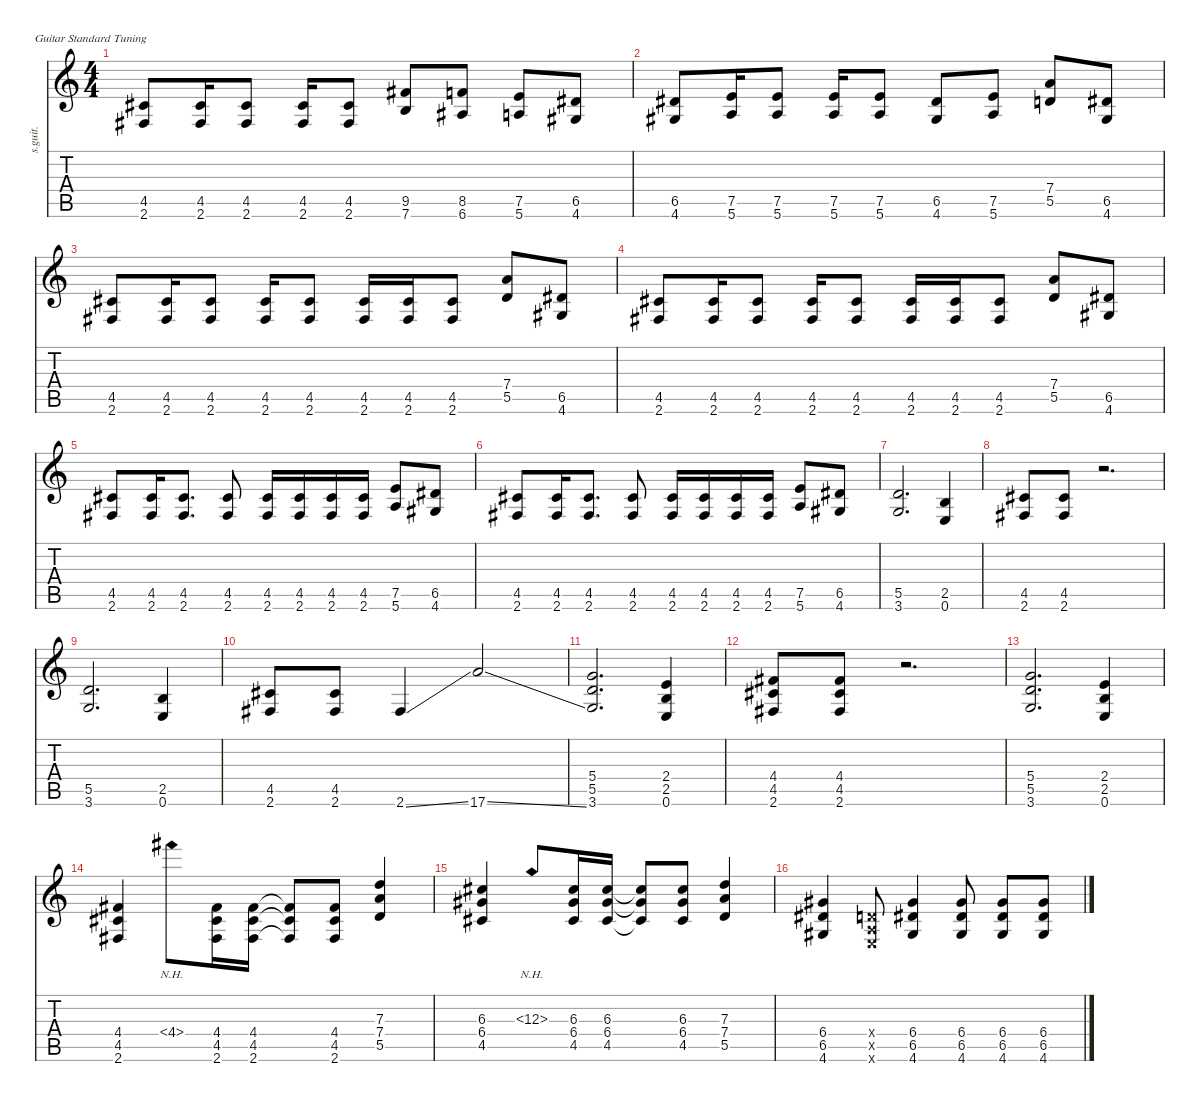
\defaultSystemsLayout 4
\hideDynamics
\bracketExtendMode nobrackets
\track ("" "s.guit.") {instrument distortionguitar}
\staff {score tabs}
\tuning (E4 B3 G3 D3 A2 E2)
\ts (4 4)
\tempo (150 hide)
\clef g2
\ks c
(4.5{acc #} 2.6{acc #}).8{dy mf} (4.5{acc #} 2.6{acc #}).16 (4.5{acc #} 2.6{acc #}).8 (4.5{acc #} 2.6{acc #}).16 (4.5{acc #} 2.6{acc #}).8 (9.5{acc #} 7.6).8 (8.5 6.6{acc #}).8 (7.5 5.6).8 (6.5{acc #} 4.6{acc #}).8 |
(6.5{acc #} 4.6{acc #}).8 (7.5 5.6).16 (7.5 5.6).8 (7.5 5.6).16 (7.5 5.6).8 (6.5{acc #} 4.6{acc #}).8 (7.5 5.6).8 (7.4 5.5).8 (6.5{acc #} 4.6{acc #}).8 |
(4.5{acc #} 2.6{acc #}).8 (4.5{acc #} 2.6{acc #}).16 (4.5{acc #} 2.6{acc #}).8 (4.5{acc #} 2.6{acc #}).16 (4.5{acc #} 2.6{acc #}).8 (4.5{acc #} 2.6{acc #}).16 (4.5{acc #} 2.6{acc #}).16 (4.5{acc #} 2.6{acc #}).8 (7.4 5.5).8 (6.5{acc #} 4.6{acc #}).8 |
(4.5{acc #} 2.6{acc #}).8 (4.5{acc #} 2.6{acc #}).16 (4.5{acc #} 2.6{acc #}).8 (4.5{acc #} 2.6{acc #}).16 (4.5{acc #} 2.6{acc #}).8 (4.5{acc #} 2.6{acc #}).16 (4.5{acc #} 2.6{acc #}).16 (4.5{acc #} 2.6{acc #}).8 (7.4 5.5).8 (6.5{acc #} 4.6{acc #}).8 |
(4.5{acc #} 2.6{acc #}).8 (4.5{acc #} 2.6{acc #}).16 (4.5{acc #} 2.6{acc #}).8{d} (4.5{acc #} 2.6{acc #}).8 (4.5{acc #} 2.6{acc #}).16 (4.5{acc #} 2.6{acc #}).16 (4.5{acc #} 2.6{acc #}).16 (4.5{acc #} 2.6{acc #}).16 (7.5 5.6).8 (6.5{acc #} 4.6{acc #}).8 |
(4.5{acc #} 2.6{acc #}).8 (4.5{acc #} 2.6{acc #}).16 (4.5{acc #} 2.6{acc #}).8{d} (4.5{acc #} 2.6{acc #}).8 (4.5{acc #} 2.6{acc #}).16 (4.5{acc #} 2.6{acc #}).16 (4.5{acc #} 2.6{acc #}).16 (4.5{acc #} 2.6{acc #}).16 (7.5 5.6).8 (6.5{acc #} 4.6{acc #}).8 |
(5.5 3.6).2{d} (2.5 0.6).4 |
(4.5{acc #} 2.6{acc #}).8 (4.5{acc #} 2.6{acc #}).8 r.2{d} |
(5.5 3.6).2{d} (2.5 0.6).4 |
(4.5{acc #} 2.6{acc #}).8 (4.5{acc #} 2.6{acc #}).8 2.6{ss acc #}.4 17.6{ss}.2 |
(5.4 5.5 3.6).2{d} (2.4 2.5 0.6).4 |
(4.4{acc #} 4.5{acc #} 2.6{acc #}).8 (4.4{acc #} 4.5{acc #} 2.6{acc #}).8 r.2{d} |
(5.4 5.5 3.6).2{d} (2.4 2.5 0.6).4 |
\tempo (110 hide)
(4.4{acc #} 4.5{acc #} 2.6{acc #}).4 4.4{nh acc #}.8 (4.4{acc #} 4.5{acc #} 2.6{acc #}).16 (4.4{acc #} 4.5{acc #} 2.6{acc #}).16 (4.4{t acc #} 4.5{t acc #} 2.6{t acc #}).8 (4.4{acc #} 4.5{acc #} 2.6{acc #}).8 (7.3 7.4 5.5).4 |
(6.3{acc #} 6.4{acc #} 4.5{acc #}).4 6.3{nh acc #}.8 (6.3{acc #} 6.4{acc #} 4.5{acc #}).16 (6.3{acc #} 6.4{acc #} 4.5{acc #}).16 (6.3{t acc #} 6.4{t acc #} 4.5{t acc #}).8 (6.3{acc #} 6.4{acc #} 4.5{acc #}).8 (7.3 7.4 5.5).4 |
(6.4{acc #} 6.5{acc #} 4.6{acc #}).4 (0.4{x} 0.5{x} 0.6{x}).8 (6.4{acc #} 6.5{acc #} 4.6{acc #}).4 (6.4{acc #} 6.5{acc #} 4.6{acc #}).8 (6.4{acc #} 6.5{acc #} 4.6{acc #}).8 (6.4{acc #} 6.5{acc #} 4.6{acc #}).8
